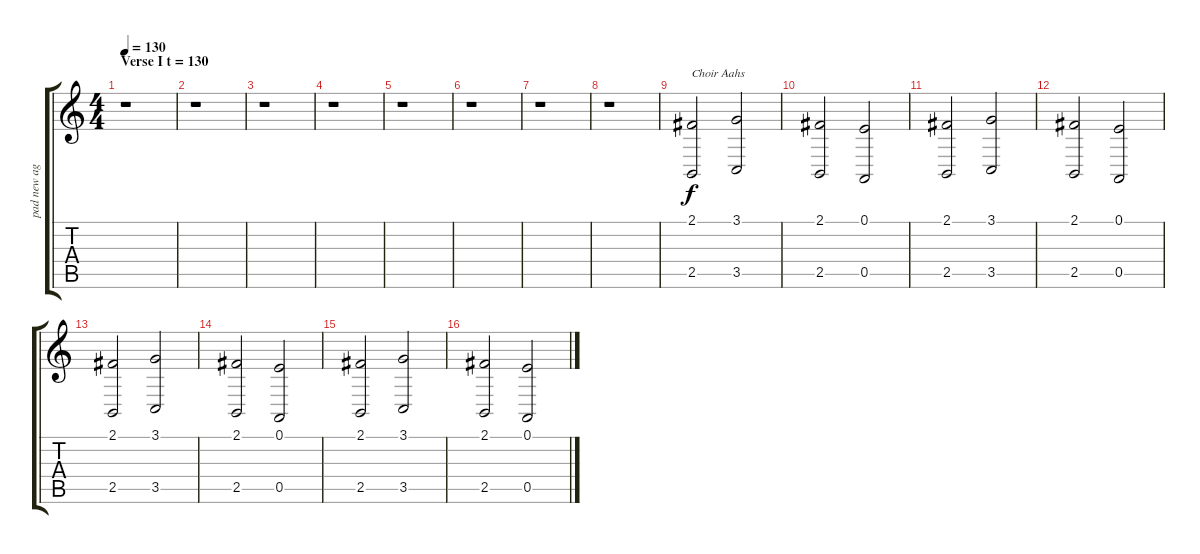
\track ("pad new age" "pad new ag") {instrument pad1newage}
\staff {score tabs}
\tuning (E4 B3 G3 D3 A2 E2) {hide}
\ts (4 4)
\section ("" "Verse I t = 130")
\tempo 130
\clef g2
\ks c
r.1{dy f} |
r.1 |
r.1 |
r.1 |
r.1 |
r.1 |
r.1 |
r.1 |
(2.1 2.5).2{txt "Choir Aahs" volume 11 instrument choiraahs} (3.1 3.5).2 |
(2.1 2.5).2 (0.1 0.5).2 |
(2.1 2.5).2 (3.1 3.5).2 |
(2.1 2.5).2 (0.1 0.5).2 |
(2.1 2.5).2 (3.1 3.5).2 |
(2.1 2.5).2 (0.1 0.5).2 |
(2.1 2.5).2 (3.1 3.5).2 |
(2.1 2.5).2 (0.1 0.5).2
